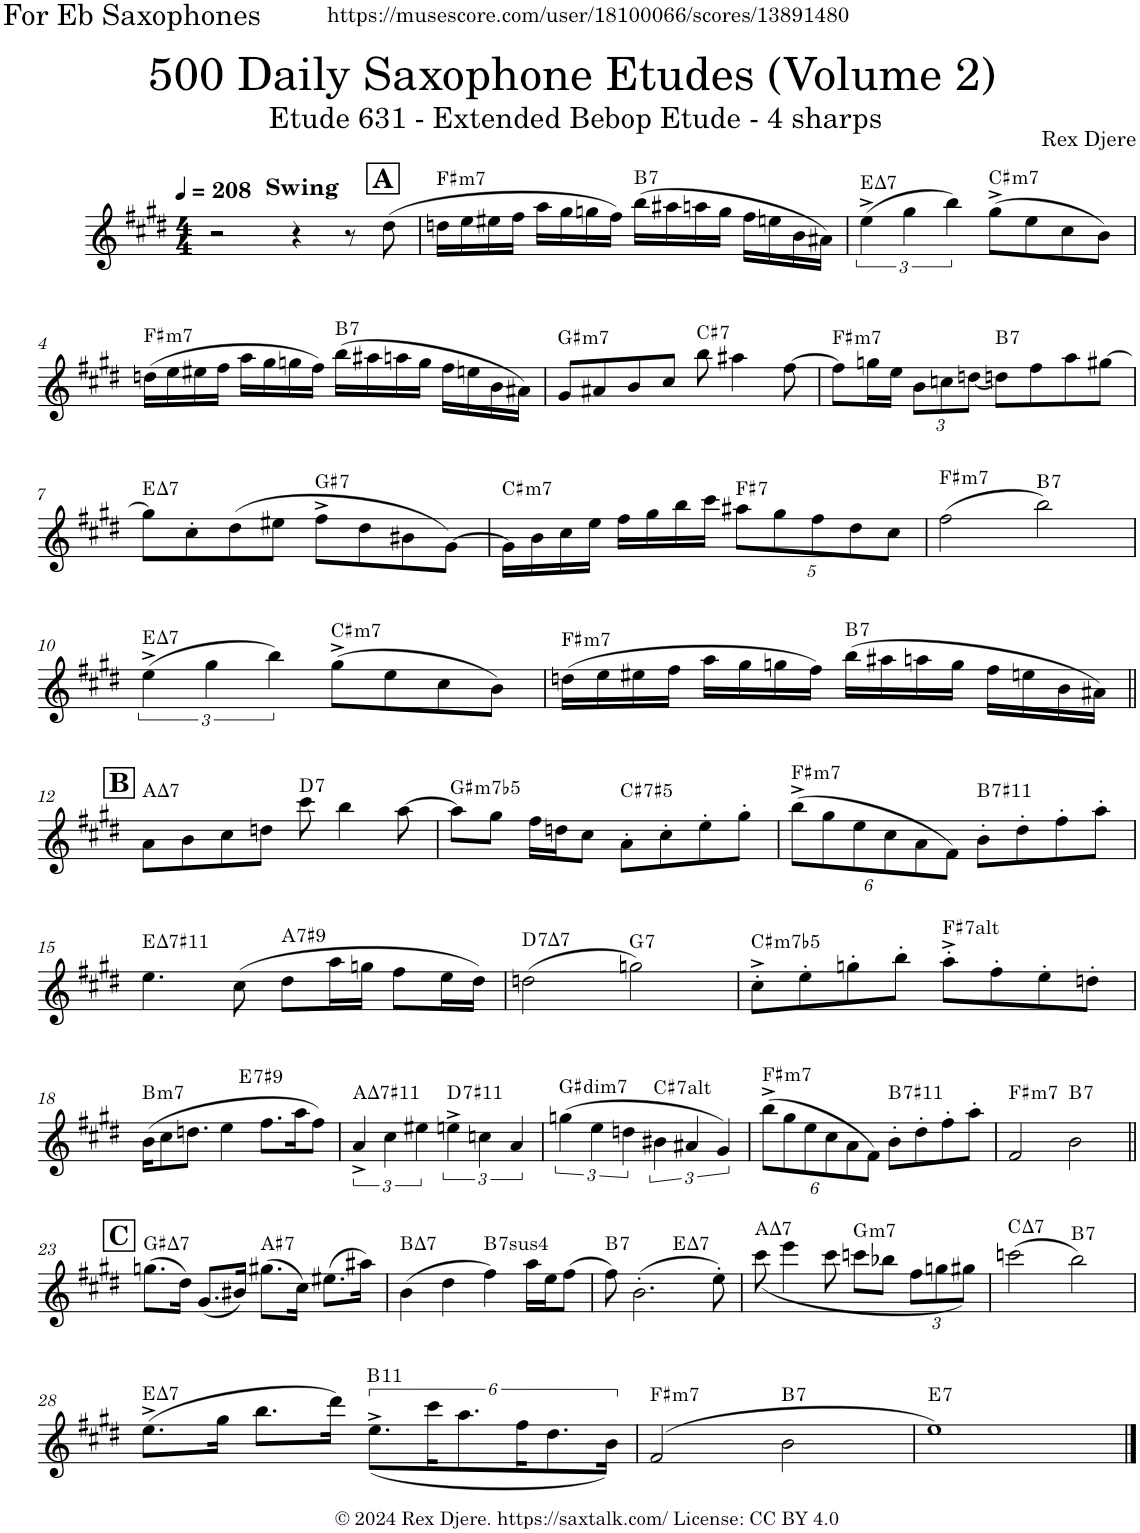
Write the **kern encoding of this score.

**kern	**harte
*part1	*part1
*staff1	*
*I"Alto Saxophone	*
*I'A. Sax.	*
*clefG2	*
*Trd5c9	*
*k[f#c#g#d#]	*
*M4/4	*
*MM208	*
!!LO:REH:place=s1:a:B:cj:fs=14:t=A:qo=3.5
=1	=1
!LO:TX:a:B:t=Swing	!
2r	.
4r	.
8r	.
(8dd#\	.
=2	=2
!	!LO:H:kt=m7
16ddn\LL	F#:min7
16ee\	.
16ee#X\	.
16ff#\JJ	.
16aa\LL	.
16gg#\	.
16ggn\	.
16ff#\JJ)	.
!	!LO:H:kt=7
(16bb\LL	B:7
16aa#X\	.
16aan\	.
16gg\JJ	.
16ff#\LL	.
16een\	.
16b\	.
16a#X\JJ)	.
=3	=3
!	!LO:H:kt=7
(6ee^\	E:maj7
6gg#\	.
6bb\)	.
!	!LO:H:kt=m7
(8gg#^\L	C#:min7
8ee\	.
8cc#\	.
8b\J)	.
!!LO:LB:g=z
=4	=4
!	!LO:H:kt=m7
(16ddn\LL	F#:min7
16ee\	.
16ee#X\	.
16ff#\JJ	.
16aa\LL	.
16gg#\	.
16ggn\	.
16ff#\JJ)	.
!	!LO:H:kt=7
(16bb\LL	B:7
16aa#X\	.
16aan\	.
16gg\JJ	.
16ff#\LL	.
16een\	.
16b\	.
16a#X\JJ)	.
=5	=5
!	!LO:H:kt=m7
8g#/L	G#:min7
8a#X/	.
8b/	.
8cc#/J	.
!	!LO:H:kt=7
8bb\	C#:7
4aa#X\	.
[8ff#\	.
=6	=6
!	!LO:H:kt=m7
8ff#\L]	F#:min7
16ggn\L	.
16ee\JJ	.
*Xbrackettup	*
12b\L	.
12ccn\	.
[<12ddn\J	.
!	!LO:H:kt=7
8ddn\L]	B:7
8ff#\	.
8aa\	.
[8gg#X\J	.
!!LO:LB:g=z
=7	=7
!	!LO:H:kt=7
8gg#\L]	E:maj7
8cc#'\	.
(8dd#\	.
8ee#X\J	.
!	!LO:H:kt=7
8ff#^\L	G#:7
8dd#\	.
8b#X\	.
[8g#\J)	.
=8	=8
!	!LO:H:kt=m7
16g#\LL]	C#:min7
16b\	.
16cc#\	.
16ee\JJ	.
16ff#\LL	.
16gg#\	.
16bb\	.
16ccc#\JJ	.
!	!LO:H:kt=7
10aa#X\L	F#:7
10gg#\	.
10ff#\	.
10dd#\	.
10cc#\J	.
=9	=9
!	!LO:H:kt=m7
(2ff#\	F#:min7
!	!LO:H:kt=7
2bb\)	B:7
!!LO:LB:g=z
=10	=10
*brackettup	*
!	!LO:H:kt=7
(6ee^\	E:maj7
6gg#\	.
6bb\)	.
!	!LO:H:kt=m7
(8gg#^\L	C#:min7
8ee\	.
8cc#\	.
8b\J)	.
=11	=11
!	!LO:H:kt=m7
(16ddn\LL	F#:min7
16ee\	.
16ee#X\	.
16ff#\JJ	.
16aa\LL	.
16gg#\	.
16ggn\	.
16ff#\JJ)	.
!	!LO:H:kt=7
(16bb\LL	B:7
16aa#X\	.
16aan\	.
16gg\JJ	.
16ff#\LL	.
16een\	.
16b\	.
16a#X\JJ)	.
!!LO:LB:g=z
!!LO:REH:place=s1:a:B:cj:fs=14:t=B
=12||	=12||
!	!LO:H:kt=7
8a\L	A:maj7
8b\	.
8cc#\	.
8ddn\J	.
!	!LO:H:kt=7
8ccc#\	D:7
4bb\	.
[8aa\	.
=13	=13
!	!LO:H:kt=m7b5
8aa\L]	G#:hdim7
8gg#\J	.
16ff#\LL	.
16ddn\J	.
8cc#\J	.
!	!LO:H:kt=7
8a'\L	C#:(3,#5,b7)
8cc#'\	.
8ee'\	.
8gg#'\J	.
=14	=14
*Xbrackettup	*
!	!LO:H:kt=m7
(12bb^\L	F#:min7
12gg#\	.
12ee\	.
12cc#\	.
12a\	.
12f#\J)	.
!	!LO:H:kt=7
8b'\L	B:7(#11)
8dd#'\	.
8ff#'\	.
8aa'\J	.
!!LO:LB:g=z
=15	=15
!	!LO:H:kt=7
4.ee\	E:maj7(#11)
(8cc#\	.
!	!LO:H:kt=7
8dd#\L	A:7(#9)
16aa\L	.
16ggn\JJ	.
8ff#\L	.
16ee\L	.
16dd#\JJ)	.
=16	=16
!	!LO:H:kt=7
(2ddn\	D:7
!	!LO:H:kt=7
2ggn\)	G:7
=17	=17
!	!LO:H:kt=m7b5
8cc#'^\L	C#:hdim7
8ee'\	.
8ggn'\	.
8bb'\J	.
!	!LO:H:kt=7
8aa'^\L	F#:(3,b5,#5,b7,b9,#9)
8ff#'\	.
8ee'\	.
8ddn'\J	.
!!LO:LB:g=z
=18	=18
!	!LO:H:kt=m7
*^	*
(16b\KL	2ryy	B:min7
8cc#\	.	.
8.ddn\J	.	.
4ee\	.	.
!	!	!LO:H:kt=7
.	2ryy	E:7(#9)
8.ff#\L	.	.
16aa\K	.	.
8ff#\J)	.	.
*v	*v	*
=19	=19
*brackettup	*
*^	*
!	!	!LO:H:kt=7
*v	*v	*
6a^/	A:maj7(#11)
6cc#\	.
6ee#X\	.
!	!LO:H:kt=7
6een^\	D:7(#11)
6ccn\	.
6a/	.
=20	=20
!	!LO:H:kt=dim7
(6ggn\	G#:dim7
6ee\	.
6ddn\	.
!	!LO:H:kt=7
6b#X\	C#:(3,b5,#5,b7,b9,#9)
6a#X/	.
6g#/)	.
=21	=21
*Xbrackettup	*
!	!LO:H:kt=m7
(12bb^\L	F#:min7
12gg#\	.
12ee\	.
12cc#\	.
12a\	.
12f#\J)	.
!	!LO:H:kt=7
8b'\L	B:7(#11)
8dd#'\	.
8ff#'\	.
8aa'\J	.
=22	=22
!	!LO:H:kt=m7
2f#/	F#:min7
!	!LO:H:kt=7
2b\	B:7
!!LO:LB:g=z
!!LO:REH:place=s1:a:B:cj:fs=14:t=C
=23||	=23||
!	!LO:H:kt=7
(8.ggn\L	G#:maj7
16dd#\Jk)	.
(8.g#/L	.
16b#X/Jk)	.
!	!LO:H:kt=7
(8.gg#X\L	A#:7
16cc#\Jk)	.
(8.ee#X\L	.
16aa#X\Jk)	.
=24	=24
!	!LO:H:kt=7
(4b\	B:maj7
4dd#\	.
!	!LO:H:kt=74
4ff#\)	B:sus4(7)
16aa\LL	.
16ee\J	.
(8ff#\J	.
=25	=25
!	!LO:H:kt=7
*^	*
8ff#\)	2ryy	B:7
(2.b'\	.	.
!	!	!LO:H:kt=7
.	2ryy	E:maj7
8ee'\)	.	.
=26	=26	=26
!	!	!LO:H:kt=7
*v	*v	*
(<8ccc#\	A:maj7
4eee\	.
8ccc#\	.
!	!LO:H:kt=m7
8cccn\L	G:min7
8bb-X\J	.
12ff#\L	.
12ggn\	.
12gg#X\J)	.
=27	=27
!	!LO:H:kt=7
(2cccn\	C:maj7
!	!LO:H:kt=7
2bb\)	B:7
!!LO:LB:g=z
=28	=28
!	!LO:H:kt=7
(8.ee^\L	E:maj7
16gg#\Jk	.
8.bb\L	.
16ddd#\Jk)	.
*brackettup	*
!	!LO:H:kt=11
(<12.ee^\L	B:9(11)
24ccc#\K	.
12.aa\	.
24ff#\K	.
12.dd#\	.
24b\Jk)	.
=29	=29
!	!LO:H:kt=m7
(2f#/	F#:min7
!	!LO:H:kt=7
2b\	B:7
=30	=30
!	!LO:H:kt=7
1ee)	E:7
==	==
*-	*-
